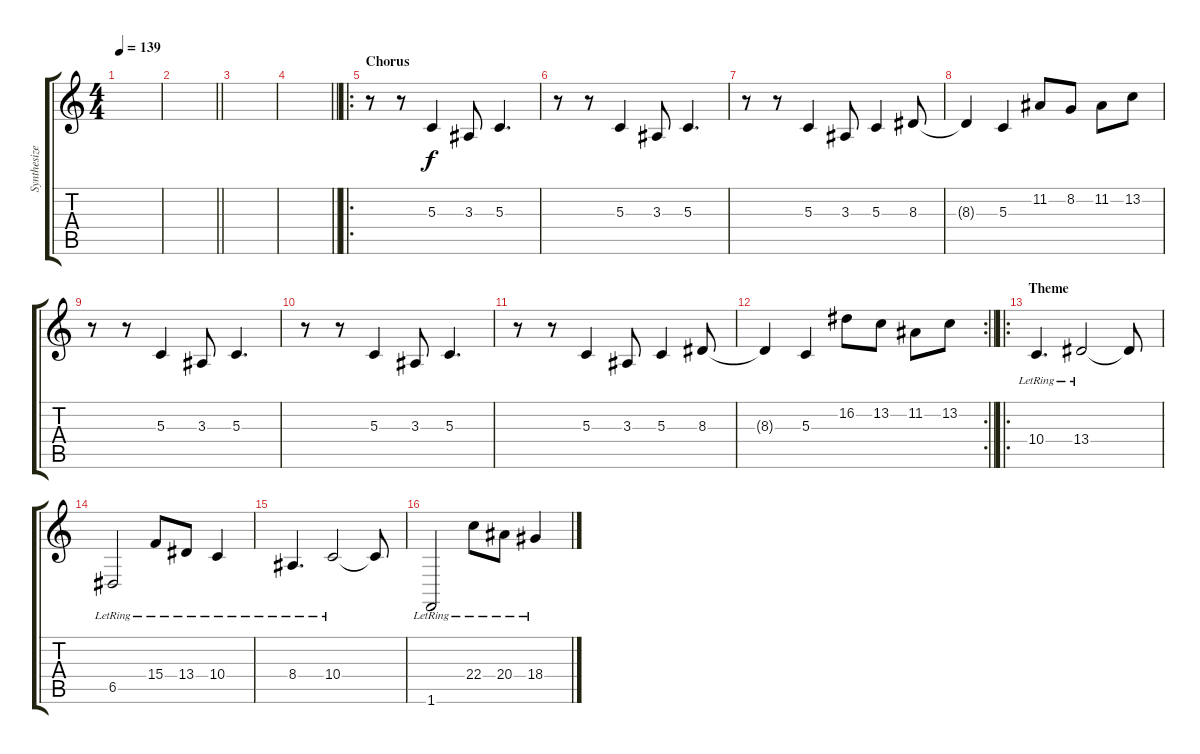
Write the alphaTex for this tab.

\track ("Synthesizer" "Synthesize") {instrument acousticgrandpiano}
\staff {score tabs}
\tuning (E4 B3 G3 D3 A2 E2) {hide}
\ts (4 4)
\tempo 139
\clef g2
\ks c
|
\barLineRight lightlight
|
|
\barLineRight lightlight
|
\ro
\section ("" "Chorus")
r.8 r.8 5.3.4 3.3.8 5.3.4{d} |
r.8 r.8 5.3.4 3.3.8 5.3.4{d} |
r.8 r.8 5.3.4 3.3.8 5.3.4 8.3.8 |
8.3{t}.4 5.3.4 11.2.8 8.2.8 11.2.8 13.2.8 |
r.8 r.8 5.3.4 3.3.8 5.3.4{d} |
r.8 r.8 5.3.4 3.3.8 5.3.4{d} |
r.8 r.8 5.3.4 3.3.8 5.3.4 8.3.8 |
\rc 2
\barLineRight lightlight
8.3{t}.4 5.3.4 16.2.8 13.2.8 11.2.8 13.2.8 |
\ro
\section ("" "Theme")
10.4{lr}.4{d} 13.4{lr}.2 13.4{t}.8 |
6.5{lr}.2 15.4{lr}.8 13.4{lr}.8 10.4{lr}.4 |
8.4{lr}.4{d} 10.4{lr}.2 10.4{t}.8 |
1.6{lr}.2 22.4{lr}.8 20.4{lr}.8 18.4{lr}.4
